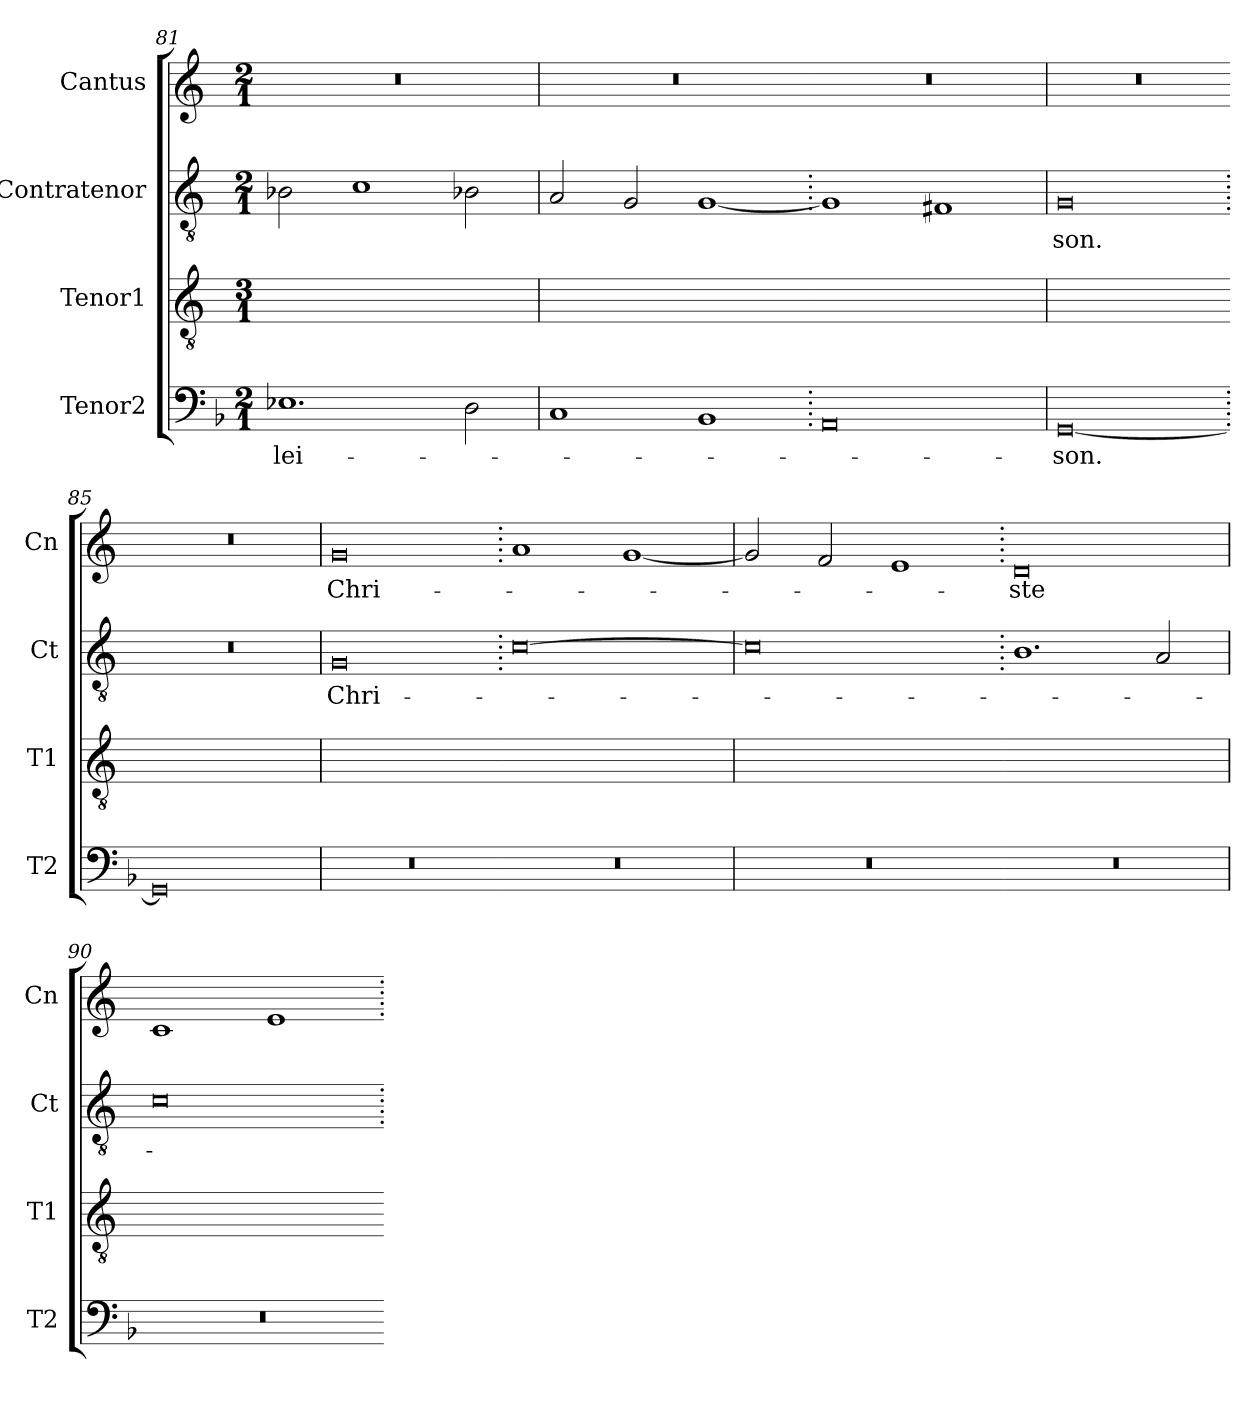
**kern	**text	**kern	**kern	**text	**kern	**text
*part4	*part4	*part3	*part2	*part2	*part1	*part1
*staff4	*staff4	*staff3	*staff2	*staff2	*staff1	*staff1
*I"Tenor2	*	*I"Tenor1	*I"Contratenor	*	*I"Cantus	*
*I'T2	*	*I'T1	*I'Ct	*	*I'Cn	*
*clefF4	*	*clefGv2	*clefGv2	*	*clefG2	*
*k[b-]	*	*k[]	*k[]	*	*k[]	*
*M2/1	*	*M3/1	*M2/1	*	*M2/1	*
=81	=81	=81	=81	=81	=81	=81
1.E-X	-lei-	0r	2B-X\	.	0r	.
.	.	.	1c	.	.	.
2D\	.	.	2B-X\	.	.	.
=82	=82	=82	=82	=82	=82	=82
1C	.	0r	2A/	.	0r	.
.	.	.	2G/	.	.	.
1BB-	.	.	[1G	.	.	.
=83.	=83.	=83	=83.	=83.	=83.	=83.
0AA	.	0r	1G]	.	0r	.
.	.	.	1F#X	.	.	.
=84	=84	=84	=84	=84	=84	=84
[0GG	-son.	0r	0G	-son.	0r	.
=85.	=85.	=85	=85.	=85.	=85.	=85.
0GG]	.	0r	0r	.	0r	.
=86	=86	=86	=86	=86	=86	=86
0r	.	0r	0G	Chri-	0g	Chri-
=87.	=87.	=87	=87.	=87.	=87.	=87.
0r	.	0r	[0c	.	1a	.
.	.	.	.	.	[1g	.
=88	=88	=88	=88	=88	=88	=88
0r	.	0r	0c]	.	2g/]	.
.	.	.	.	.	2f/	.
.	.	.	.	.	1e	.
=89.	=89.	=89	=89.	=89.	=89.	=89.
0r	.	0r	1.B	.	0d	-ste
.	.	.	2A/	.	.	.
=90	=90	=90	=90	=90	=90	=90
0r	.	0r	0c	.	1c	.
.	.	.	.	.	1e	.
=.	=.	=	=.	=.	=.	=.
*-	*-	*-	*-	*-	*-	*-
